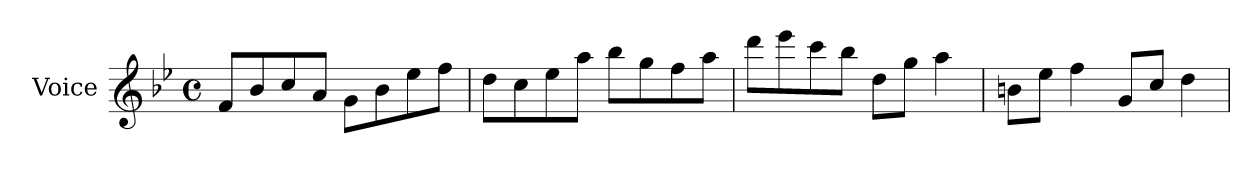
**kern
*part1
*staff1
*I"Voice
*I'Voice
*clefG2
*k[b-e-]
*M4/4
*met(c)
=1
8f/L
8b-/
8cc/
8a/J
8g\L
8b-\
8ee-\
8ff\J
=2
8dd\L
8cc\
8ee-\
8aa\J
8bb-\L
8gg\
8ff\
8aa\J
=3
8ddd\L
8eee-\
8ccc\
8bb-\J
8dd\L
8gg\J
4aa\
=4
8bn\L
8ee-\J
4ff\
8g/L
8cc/J
4dd\
=
*-
